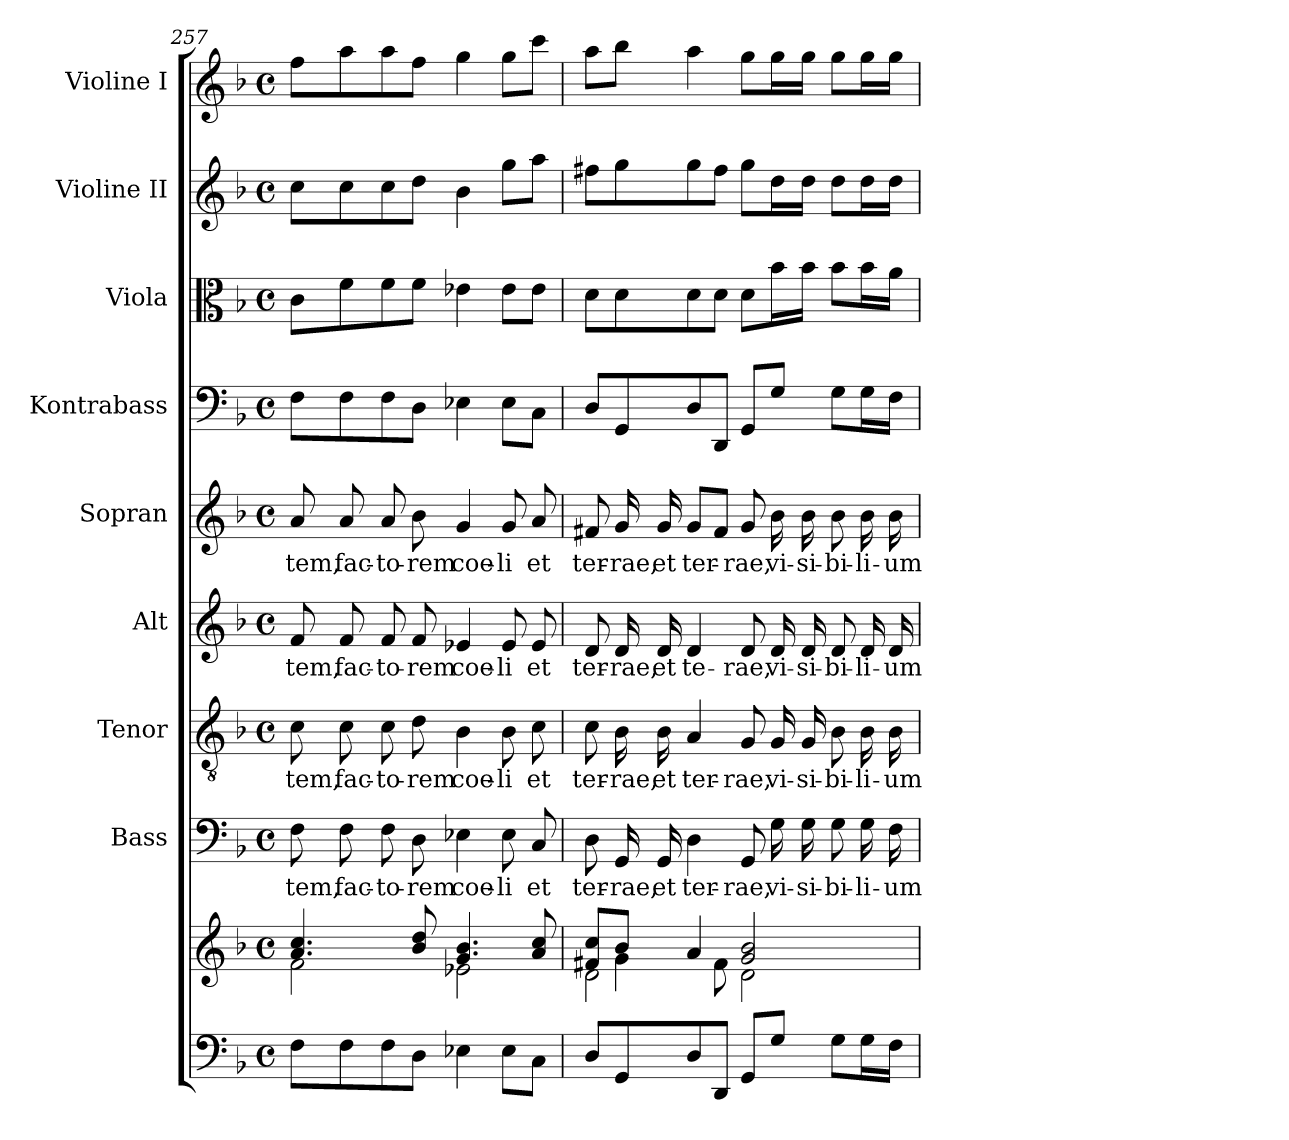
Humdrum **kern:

**kern	**kern	**kern	**text	**kern	**text	**kern	**text	**kern	**text	**kern	**kern	**kern	**kern
*part9	*part9	*part8	*part8	*part7	*part7	*part6	*part6	*part5	*part5	*part4	*part3	*part2	*part1
*staff10	*staff9	*staff8	*staff8	*staff7	*staff7	*staff6	*staff6	*staff5	*staff5	*staff4	*staff3	*staff2	*staff1
*	*	*I"Bass	*	*I"Tenor	*	*I"Alt	*	*I"Sopran	*	*I"Kontrabass	*I"Viola	*I"Violine II	*I"Violine I
*	*	*I'B.	*	*I'T.	*	*I'A.	*	*I'S.	*	*I'Kb.	*I'Vla.	*I'Vl. II	*I'Vl. I
*clefF4	*clefG2	*clefF4	*	*clefGv2	*	*clefG2	*	*clefG2	*	*clefF4	*clefC3	*clefG2	*clefG2
*	*	*	*	*	*	*	*	*	*	*ITrd7c12	*	*	*
*k[b-]	*k[b-]	*k[b-]	*	*k[b-]	*	*k[b-]	*	*k[b-]	*	*k[b-]	*k[b-]	*k[b-]	*k[b-]
*F:	*F:	*F:	*	*F:	*	*F:	*	*F:	*	*F:	*F:	*F:	*F:
*M4/4	*M4/4	*M4/4	*	*M4/4	*	*M4/4	*	*M4/4	*	*M4/4	*M4/4	*M4/4	*M4/4
*met(c)	*met(c)	*met(c)	*	*met(c)	*	*met(c)	*	*met(c)	*	*met(c)	*met(c)	*met(c)	*met(c)
=257	=257	=257	=257	=257	=257	=257	=257	=257	=257	=257	=257	=257	=257
*	*^	*	*	*	*	*	*	*	*	*	*	*	*
!	!	!	!	!LO:LY:b	!	!LO:LY:b	!	!LO:LY:b	!	!LO:LY:b	!	!	!	!
8F\L	4.a/ 4.cc/	2f\	8F\	-tem,	8c\	-tem,	8f/	-tem,	8a/	-tem,	8FF\L	8c\L	8cc\L	8ff\L
!	!	!	!	!LO:LY:b	!	!LO:LY:b	!	!LO:LY:b	!	!LO:LY:b	!	!	!	!
8F\	.	.	8F\	fac-	8c\	fac-	8f/	fac-	8a/	fac-	8FF\	8f\	8cc\	8aa\
!	!	!	!	!LO:LY:b	!	!LO:LY:b	!	!LO:LY:b	!	!LO:LY:b	!	!	!	!
8F\	.	.	8F\	-to-	8c\	-to-	8f/	-to-	8a/	-to-	8FF\	8f\	8cc\	8aa\
!	!	!	!	!LO:LY:b	!	!LO:LY:b	!	!LO:LY:b	!	!LO:LY:b	!	!	!	!
8D\J	8b-/ 8dd/	.	8D\	-rem	8d\	-rem	8f/	-rem	8b-\	-rem	8DD\J	8f\J	8dd\J	8ff\J
!	!	!	!	!LO:LY:b	!	!LO:LY:b	!	!LO:LY:b	!	!LO:LY:b	!	!	!	!
4E-X\	4.g/ 4.b-/	2e-X\	4E-X\	coe-	4B-\	coe-	4e-X/	coe-	4g/	coe-	4EE-X\	4e-X\	4b-\	4gg\
!	!	!	!	!LO:LY:b	!	!LO:LY:b	!	!LO:LY:b	!	!LO:LY:b	!	!	!	!
8E-\L	.	.	8E-\	-li	8B-\	-li	8e-/	-li	8g/	-li	8EE-\L	8e-\L	8gg\L	8gg\L
!	!	!	!	!LO:LY:b	!	!LO:LY:b	!	!LO:LY:b	!	!LO:LY:b	!	!	!	!
8C\J	8a/ 8cc/	.	8C/	et	8c\	et	8e-/	et	8a/	et	8CC\J	8e-\J	8aa\J	8ccc\J
=258	=258	=258	=258	=258	=258	=258	=258	=258	=258	=258	=258	=258	=258	=258
*	*	*^	*	*	*	*	*	*	*	*	*	*	*	*
!	!	!	!	!	!LO:LY:b	!	!LO:LY:b	!	!LO:LY:b	!	!LO:LY:b	!	!	!	!
8D/L	8f#X/ 8cc/L	2d\	8ryy	8D\	ter-	8c\	ter-	8d/	ter-	8f#X/	ter-	8DD/L	8d\L	8ff#X\L	8aa\L
!	!	!	!	!	!LO:LY:b	!	!LO:LY:b	!	!LO:LY:b	!	!LO:LY:b	!	!	!	!
8GG/	8b-/J	.	4g\	16GG/	-rae,	16B-\	-rae,	16d/	-rae,	16g/	-rae,	8GGG/	8d\	8gg\	8bb-\J
!	!	!	!	!	!LO:LY:b	!	!LO:LY:b	!	!LO:LY:b	!	!LO:LY:b	!	!	!	!
.	.	.	.	16GG/	et	16B-\	et	16d/	et	16g/	et	.	.	.	.
!	!	!	!	!	!LO:LY:b	!	!LO:LY:b	!	!LO:LY:b	!	!LO:LY:b	!	!	!	!
8D/	4a/	.	.	4D\	ter-	4A/	ter-	4d/	te-	8g/L	ter-	8DD/	8d\	8gg\	4aa\
8DD/J	.	.	8f#\	.	.	.	.	.	.	8f#/J	.	8DDD/J	8d\J	8ff#\J	.
!	!	!	!	!	!LO:LY:b	!	!LO:LY:b	!	!LO:LY:b	!	!LO:LY:b	!	!	!	!
8GG/L	2g/ 2b-/	2d\	2ryy	8GG/	-rae,	8G/	-rae,	8d/	-rae,	8g/	-rae,	8GGG/L	8d\L	8gg\L	8gg\L
!	!	!	!	!	!LO:LY:b	!	!LO:LY:b	!	!LO:LY:b	!	!LO:LY:b	!	!	!	!
8G/J	.	.	.	16G\	vi-	16G/	vi-	16d/	vi-	16b-\	vi-	8GG/J	16b-\L	16dd\L	16gg\L
!	!	!	!	!	!LO:LY:b	!	!LO:LY:b	!	!LO:LY:b	!	!LO:LY:b	!	!	!	!
.	.	.	.	16G\	-si-	16G/	-si-	16d/	-si-	16b-\	-si-	.	16b-\JJ	16dd\JJ	16gg\JJ
!	!	!	!	!	!LO:LY:b	!	!LO:LY:b	!	!LO:LY:b	!	!LO:LY:b	!	!	!	!
8G\L	.	.	.	8G\	-bi-	8B-\	-bi-	8d/	-bi-	8b-\	-bi-	8GG\L	8b-\L	8dd\L	8gg\L
!	!	!	!	!	!LO:LY:b	!	!LO:LY:b	!	!LO:LY:b	!	!LO:LY:b	!	!	!	!
16G\L	.	.	.	16G\	-li-	16B-\	-li-	16d/	-li-	16b-\	-li-	16GG\L	16b-\L	16dd\L	16gg\L
!	!	!	!	!	!LO:LY:b	!	!LO:LY:b	!	!LO:LY:b	!	!LO:LY:b	!	!	!	!
16F\JJ	.	.	.	16F\	-um	16B-\	-um	16d/	-um	16b-\	-um	16FF\JJ	16a\JJ	16dd\JJ	16gg\JJ
*	*v	*v	*v	*	*	*	*	*	*	*	*	*	*	*	*
=	=	=	=	=	=	=	=	=	=	=	=	=	=
*-	*-	*-	*-	*-	*-	*-	*-	*-	*-	*-	*-	*-	*-
